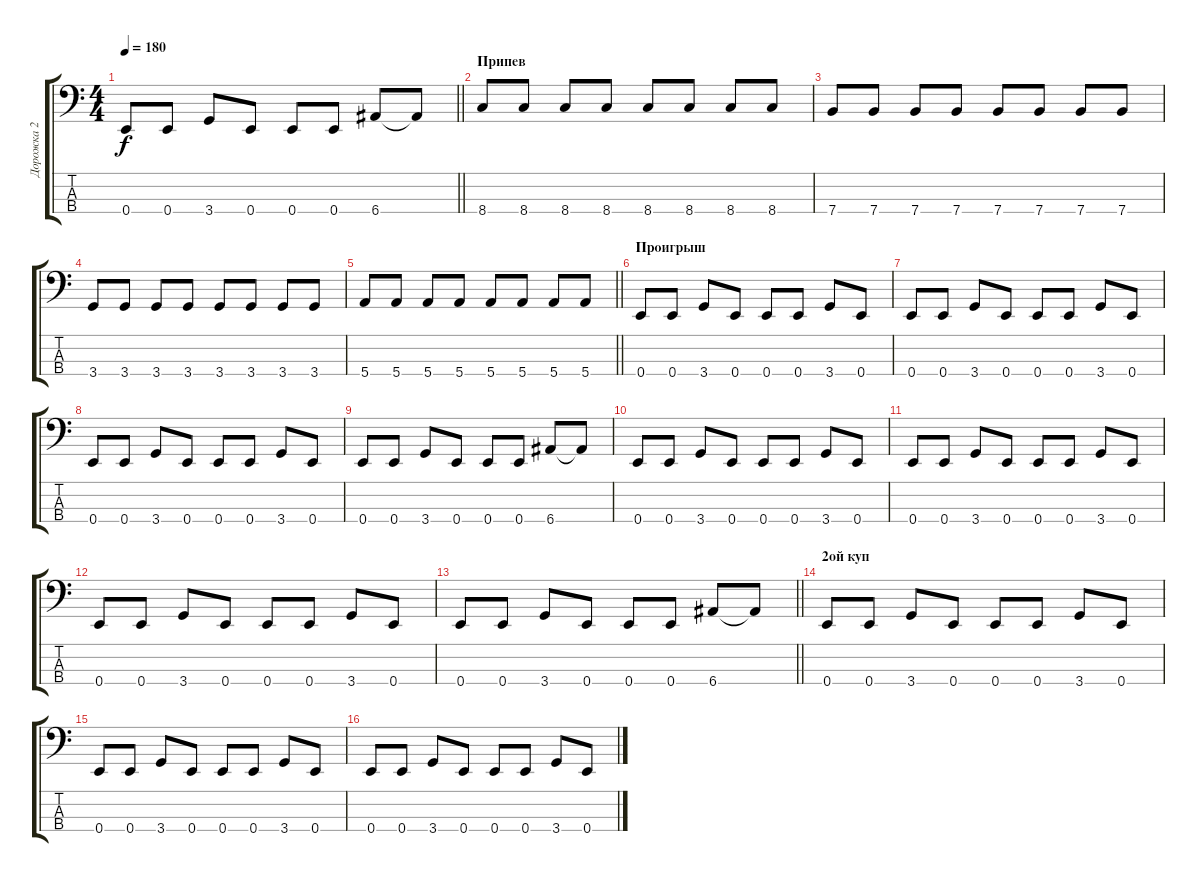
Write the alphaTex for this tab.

\track ("Дорожка 2" "Дорожка 2") {instrument electricbasspick}
\staff {score tabs}
\tuning (G2 D2 A1 E1) {hide}
\ts (4 4)
\tempo 180
\clef f4
\barLineRight lightlight
\ks c
0.4.8{dy f} 0.4.8 3.4.8 0.4.8 0.4.8 0.4.8 6.4.8 6.4{t}.8 |
\section ("" "Припев")
8.4.8 8.4.8 8.4.8 8.4.8 8.4.8 8.4.8 8.4.8 8.4.8 |
7.4.8 7.4.8 7.4.8 7.4.8 7.4.8 7.4.8 7.4.8 7.4.8 |
3.4.8 3.4.8 3.4.8 3.4.8 3.4.8 3.4.8 3.4.8 3.4.8 |
\barLineRight lightlight
5.4.8 5.4.8 5.4.8 5.4.8 5.4.8 5.4.8 5.4.8 5.4.8 |
\section ("" "Проигрыш")
0.4.8 0.4.8 3.4.8 0.4.8 0.4.8 0.4.8 3.4.8 0.4.8 |
0.4.8 0.4.8 3.4.8 0.4.8 0.4.8 0.4.8 3.4.8 0.4.8 |
0.4.8 0.4.8 3.4.8 0.4.8 0.4.8 0.4.8 3.4.8 0.4.8 |
0.4.8 0.4.8 3.4.8 0.4.8 0.4.8 0.4.8 6.4.8 6.4{t}.8 |
0.4.8 0.4.8 3.4.8 0.4.8 0.4.8 0.4.8 3.4.8 0.4.8 |
0.4.8 0.4.8 3.4.8 0.4.8 0.4.8 0.4.8 3.4.8 0.4.8 |
0.4.8 0.4.8 3.4.8 0.4.8 0.4.8 0.4.8 3.4.8 0.4.8 |
\barLineRight lightlight
0.4.8 0.4.8 3.4.8 0.4.8 0.4.8 0.4.8 6.4.8 6.4{t}.8 |
\section ("" "2ой куп")
0.4.8 0.4.8 3.4.8 0.4.8 0.4.8 0.4.8 3.4.8 0.4.8 |
0.4.8 0.4.8 3.4.8 0.4.8 0.4.8 0.4.8 3.4.8 0.4.8 |
0.4.8 0.4.8 3.4.8 0.4.8 0.4.8 0.4.8 3.4.8 0.4.8
